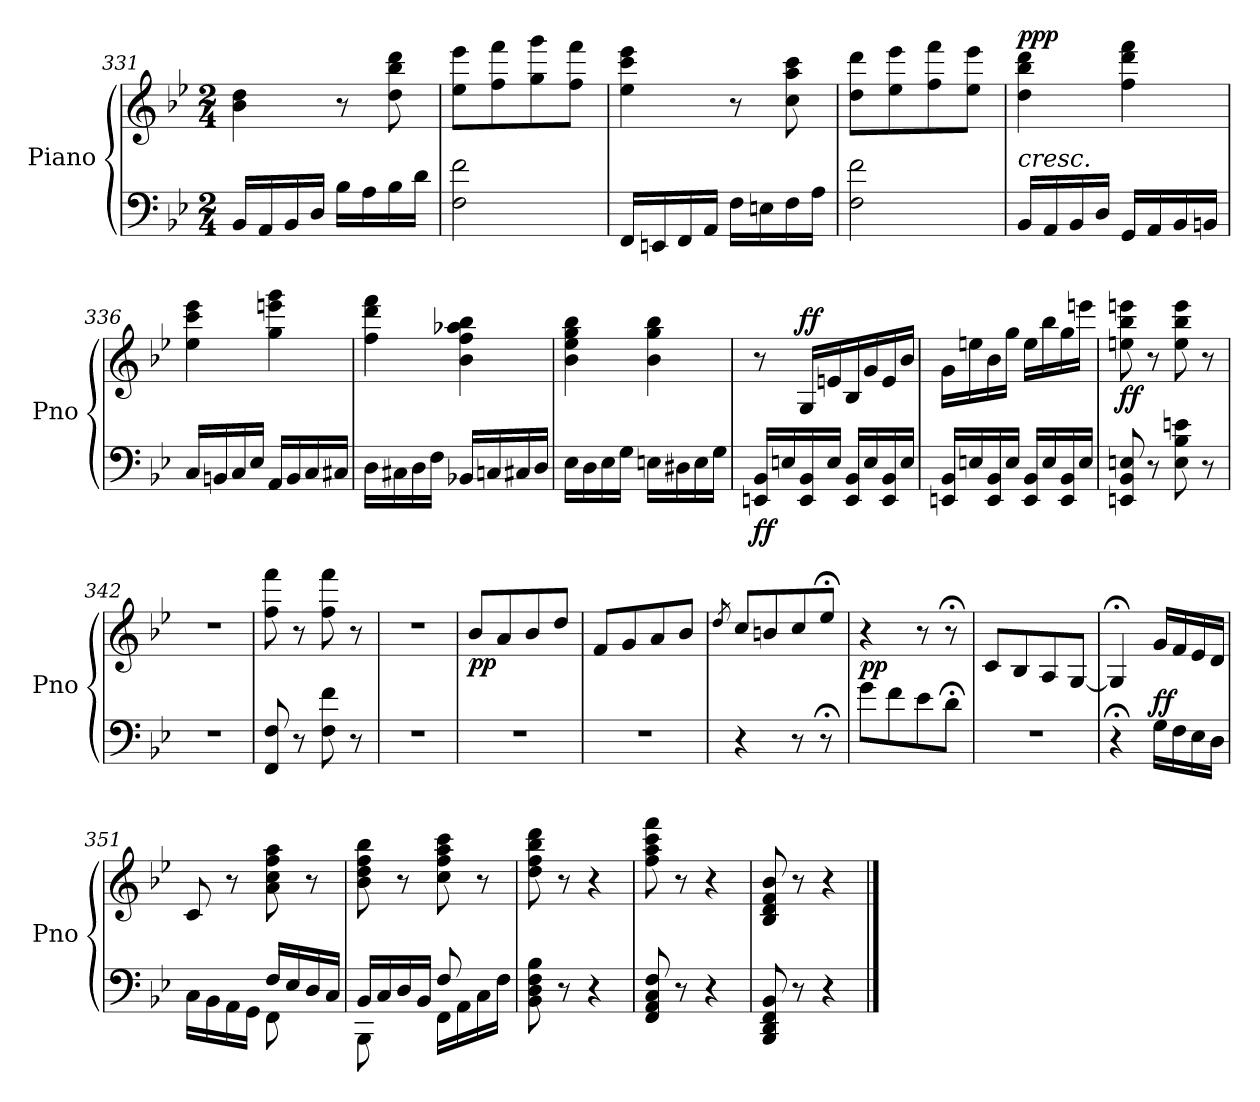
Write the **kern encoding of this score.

**kern	**kern	**dynam
*part1	*part1	*part1
*staff2	*staff1	*staff1/2
*I"Piano	*	*
*I'Pno	*	*
*clefF4	*clefG2	*
*k[b-e-]	*k[b-e-]	*
*M2/4	*M2/4	*
=331	=331	=331
16BB-/LL	4b-\ 4dd\	.
16AA/	.	.
16BB-/	.	.
16D/JJ	.	.
16B-\LL	8r	.
16A\	.	.
16B-\	8dd\ 8bb-\ 8ddd\	.
16d\JJ	.	.
=332	=332	=332
2F\ 2f\	8ee-\ 8eee-\L	.
.	8ff\ 8fff\	.
.	8gg\ 8ggg\	.
.	8ff\ 8fff\J	.
=333	=333	=333
16FF/LL	4ee-\ 4ccc\ 4eee-\	.
16EEn/	.	.
16FF/	.	.
16AA/JJ	.	.
16F\LL	8r	.
16En\	.	.
16F\	8cc\ 8aa\ 8ccc\	.
16A\JJ	.	.
=334	=334	=334
2F\ 2f\	8dd\ 8ddd\L	.
.	8ee-\ 8eee-\	.
.	8ff\ 8fff\	.
.	8ee-\ 8eee-\J	.
!!LO:LB:g=z
=335	=335	=335
!LO:TX:a:i:t=cresc.	!	!
!	!	!LO:DY:b=2
!	!	!LO:DY:n=1:a
16BB-/LL	4dd\ 4bb-\ 4ddd\	pp p
16AA/	.	.
16BB-/	.	.
16D/JJ	.	.
16GG/LL	4ff\ 4ddd\ 4fff\	.
16AA/	.	.
16BB-/	.	.
16BBn/JJ	.	.
=336	=336	=336
16C/LL	4ee-\ 4ccc\ 4eee-\	.
16BBn/	.	.
16C/	.	.
16E-/JJ	.	.
16AA/LL	4gg\ 4eeen\ 4ggg\	.
16BB/	.	.
16C/	.	.
16C#X/JJ	.	.
=337	=337	=337
16D\LL	4ff\ 4ddd\ 4fff\	.
16C#X\	.	.
16D\	.	.
16F\JJ	.	.
16BB-X/LL	4b-\ 4ff\ 4aa-X\ 4bb-\	.
16Cn/	.	.
16C#X/	.	.
16D/JJ	.	.
=338	=338	=338
16E-\LL	4b-\ 4ee-\ 4gg\ 4bb-\	.
16D\	.	.
16E-\	.	.
16G\JJ	.	.
16En\LL	4b-\ 4gg\ 4bb-\	.
16D#X\	.	.
16E\	.	.
16G\JJ	.	.
=339	=339	=339
!	!	!LO:DY:b=2
16EEn/ 16BB-/LL	8r	ff
16En/	.	.
!	!	!LO:DY:a
16EE/ 16BB-/	16G/LL	ff
16E/JJ	16en/	.
16EE/ 16BB-/LL	16B-/	.
16E/	16g/	.
16EE/ 16BB-/	16e/	.
16E/JJ	16b-/JJ	.
=340	=340	=340
16EEn/ 16BB-/LL	16g\LL	.
16En/	16een\	.
16EE/ 16BB-/	16b-\	.
16E/JJ	16gg\JJ	.
16EE/ 16BB-/LL	16ee\LL	.
16E/	16bb-\	.
16EE/ 16BB-/	16gg\	.
16E/JJ	16eeen\JJ	.
!!LO:LB:g=z
=341	=341	=341
!	!	!LO:DY:b
8EEn/ 8BB-/ 8En/	8een\ 8bb-\ 8eeen\	ff
8r	8r	.
8E\ 8B-\ 8en\	8ee\ 8bb-\ 8eee\	.
8r	8r	.
=342	=342	=342
2r	2r	.
=343	=343	=343
8FF/ 8F/	8ff\ 8fff\	.
8r	8r	.
8F\ 8f\	8ff\ 8fff\	.
8r	8r	.
=344	=344	=344
2r	2r	.
=345	=345	=345
!	!	!LO:DY:b
2r	8b-/L	pp
.	8a/	.
.	8b-/	.
.	8dd/J	.
=346	=346	=346
2r	8f/L	.
.	8g/	.
.	8a/	.
.	8b-/J	.
=347	=347	=347
.	8qdd/	.
4r	8cc/L	.
.	8bn/	.
8r	8cc/	.
*	*MM48	*
8r;<	8ee-;</J	.
=348	=348	=348
*	*MM130	*
!	!	!LO:DY:a=2
8g\L	4r	pp
8f\	.	.
8e-\	8r	.
*	*MM48	*
8d;<\J	8r;<	.
!!LO:PB:g=z
=349	=349	=349
*	*MM130	*
2r	8c/L	.
.	8B-/	.
.	8A/	.
.	[8G/J	.
=350	=350	=350
*	*MM48	*
4r;<	4G;</]	.
*	*MM130	*
!	!	!LO:DY:a=2
16G\LL	16g/LL	ff
16F\	16f/	.
16E-\	16e-/	.
16D\JJ	16d/JJ	.
=351	=351	=351
*^	*	*
16C\LL	4rCCyy	8c/	.
16BB-\	.	.	.
16AA\	.	8r	.
16GG\JJ	.	.	.
16F/LL	8FF\	8a\ 8cc\ 8ff\ 8aa\	.
16E-/	.	.	.
16D/	8rBByy	8r	.
16C/JJ	.	.	.
=352	=352	=352	=352
16BB-/LL	8BBB-\	8b-\ 8dd\ 8ff\ 8bb-\	.
16C/	.	.	.
16D/	8rBByy	8r	.
16BB-/JJ	.	.	.
8F/	16FF\LL	8cc\ 8ff\ 8aa\ 8ccc\	.
.	16AA\	.	.
8rFyy	16C\	8r	.
.	16F\JJ	.	.
*v	*v	*	*
=353	=353	=353
8BB-\ 8D\ 8F\ 8B-\	8dd\ 8ff\ 8bb-\ 8ddd\	.
8r	8r	.
4r	4r	.
=354	=354	=354
8FF/ 8AA/ 8C/ 8F/	8ff\ 8aa\ 8ccc\ 8fff\	.
8r	8r	.
4r	4r	.
=355	=355	=355
8BBB-/ 8DD/ 8FF/ 8BB-/	8B-/ 8d/ 8f/ 8b-/	.
8r	8r	.
4r	4r	.
==	==	==
*-	*-	*-
